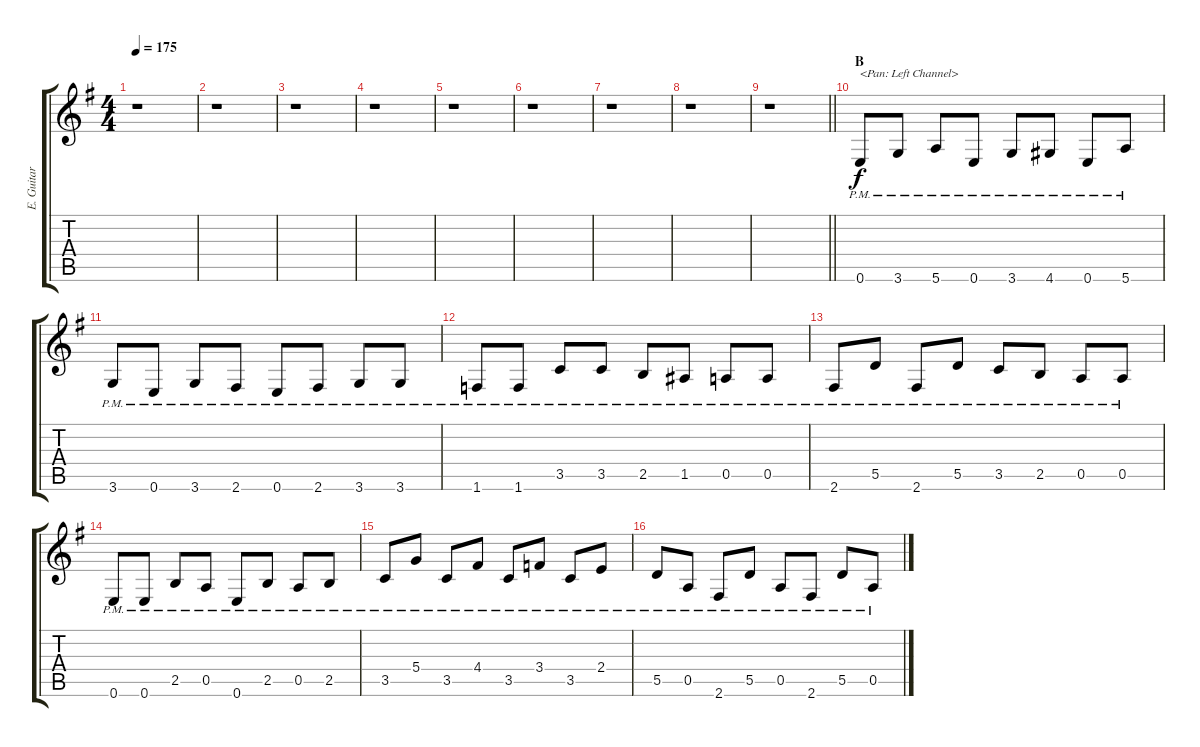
\track ("E. Guitar II" "E. Guitar ") {instrument overdrivenguitar}
\staff {score tabs}
\tuning (E4 B3 G3 D3 A2 E2) {hide}
\ts (4 4)
\tempo 175
\clef g2
\ks g
r.1{dy f} |
r.1 |
r.1 |
r.1 |
r.1 |
r.1 |
r.1 |
r.1 |
\barLineRight lightlight
r.1 |
\section ("" "B")
0.6{pm}.8{txt "<Pan: Left Channel>" balance 1} 3.6{pm}.8 5.6{pm}.8 0.6{pm}.8 3.6{pm}.8 4.6{pm}.8 0.6{pm}.8 5.6{pm}.8 |
3.6{pm}.8 0.6{pm}.8 3.6{pm}.8 2.6{pm}.8 0.6{pm}.8 2.6{pm}.8 3.6{pm}.8 3.6{pm}.8 |
1.6{pm}.8 1.6{pm}.8 3.5{pm}.8 3.5{pm}.8 2.5{pm}.8 1.5{pm}.8 0.5{pm}.8 0.5{pm}.8 |
2.6{pm}.8 5.5{pm}.8 2.6{pm}.8 5.5{pm}.8 3.5{pm}.8 2.5{pm}.8 0.5{pm}.8 0.5{pm}.8 |
0.6{pm}.8 0.6{pm}.8 2.5{pm}.8 0.5{pm}.8 0.6{pm}.8 2.5{pm}.8 0.5{pm}.8 2.5{pm}.8 |
3.5{pm}.8 5.4{pm}.8 3.5{pm}.8 4.4{pm}.8 3.5{pm}.8 3.4{pm}.8 3.5{pm}.8 2.4{pm}.8 |
5.5{pm}.8 0.5{pm}.8 2.6{pm}.8 5.5{pm}.8 0.5{pm}.8 2.6{pm}.8 5.5{pm}.8 0.5{pm}.8
